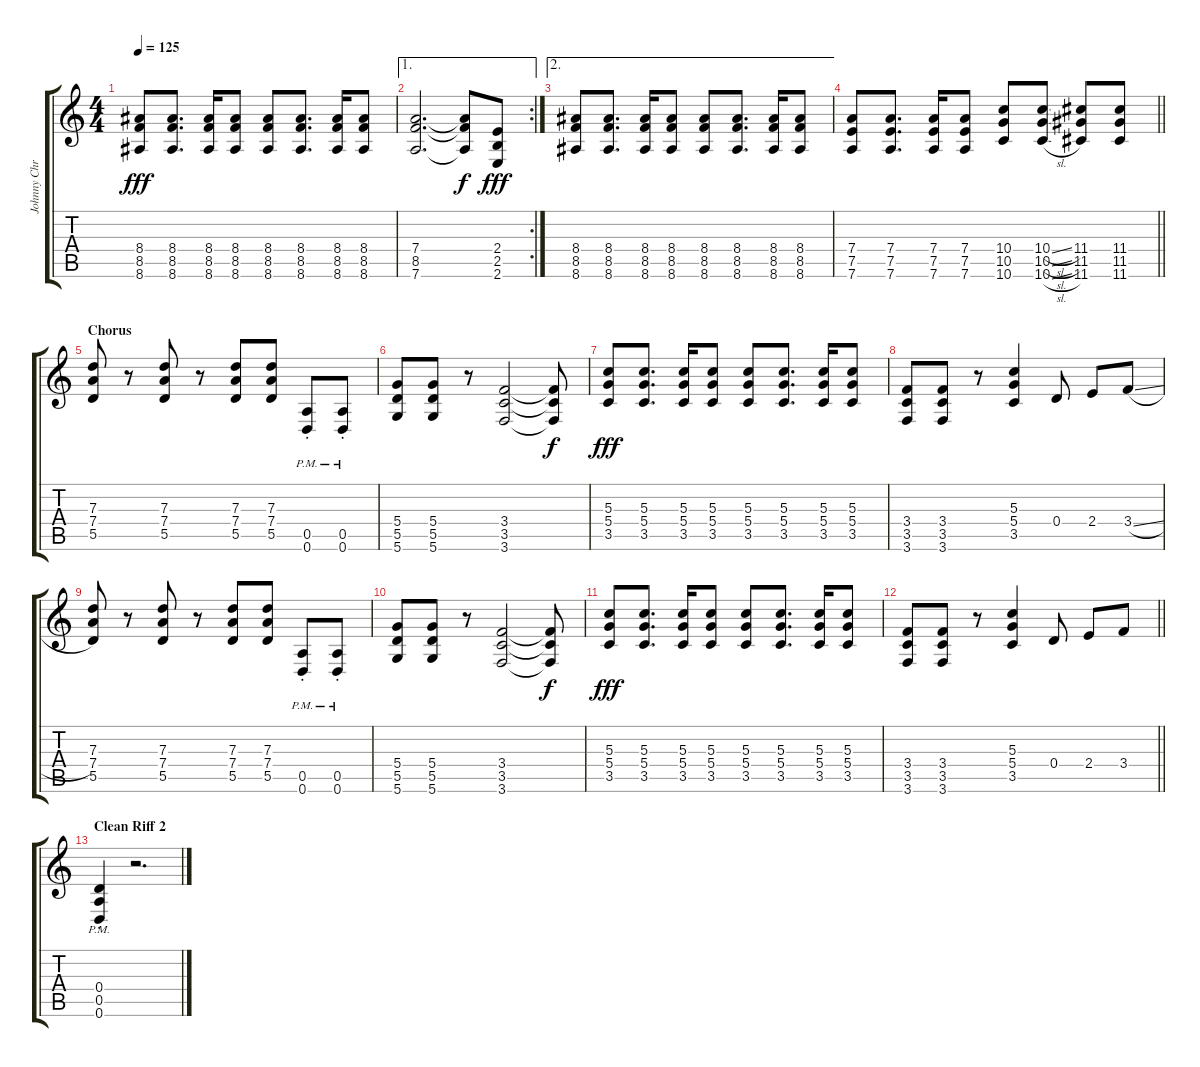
\track ("Johnny Christ" "Johnny Chr") {instrument distortionguitar}
\staff {score tabs}
\tuning (E4 B3 G3 D3 A2 D2) {hide}
\ts (4 4)
\tempo 125
\clef g2
\ks c
(8.4 8.5 8.6).8{dy fff} (8.4 8.5 8.6).8{d} (8.4 8.5 8.6).16 (8.4 8.5 8.6).8 (8.4 8.5 8.6).8 (8.4 8.5 8.6).8{d} (8.4 8.5 8.6).16 (8.4 8.5 8.6).8 |
\ae 1
\rc 2
(7.4 8.5 7.6).2{d} (7.4{t} 8.5{t} 7.6{t}).8{dy f} (2.4 2.5 2.6).8{dy fff} |
\ae 2
(8.4 8.5 8.6).8 (8.4 8.5 8.6).8{d} (8.4 8.5 8.6).16 (8.4 8.5 8.6).8 (8.4 8.5 8.6).8 (8.4 8.5 8.6).8{d} (8.4 8.5 8.6).16 (8.4 8.5 8.6).8 |
\barLineRight lightlight
(7.4 7.5 7.6).8 (7.4 7.5 7.6).8{d} (7.4 7.5 7.6).16 (7.4 7.5 7.6).8 (10.4 10.5 10.6).8 (10.4{sl} 10.5{sl} 10.6{sl}).8 (11.4 11.5 11.6).8 (11.4 11.5 11.6).8 |
\section ("" "Chorus")
(7.3 7.4 5.5).8 r.8 (7.3 7.4 5.5).8 r.8 (7.3 7.4 5.5).8 (7.3 7.4 5.5).8 (0.5{st} 0.6{pm}).8 (0.5{st} 0.6{pm}).8 |
(5.4 5.5 5.6).8 (5.4 5.5 5.6).8 r.8 (3.4 3.5 3.6).2 (3.4{t} 3.5{t} 3.6{t}).8{dy f} |
(5.3 5.4 3.5).8{dy fff} (5.3 5.4 3.5).8{d} (5.3 5.4 3.5).16 (5.3 5.4 3.5).8 (5.3 5.4 3.5).8 (5.3 5.4 3.5).8{d} (5.3 5.4 3.5).16 (5.3 5.4 3.5).8 |
(3.4 3.5 3.6).8 (3.4 3.5 3.6).8 r.8 (5.3 5.4 3.5).4 0.4.8 2.4.8 3.4{sl}.8 |
(7.3 7.4 5.5).8 r.8 (7.3 7.4 5.5).8 r.8 (7.3 7.4 5.5).8 (7.3 7.4 5.5).8 (0.5{st} 0.6{pm}).8 (0.5{st} 0.6{pm}).8 |
(5.4 5.5 5.6).8 (5.4 5.5 5.6).8 r.8 (3.4 3.5 3.6).2 (3.4{t} 3.5{t} 3.6{t}).8{dy f} |
(5.3 5.4 3.5).8{dy fff} (5.3 5.4 3.5).8{d} (5.3 5.4 3.5).16 (5.3 5.4 3.5).8 (5.3 5.4 3.5).8 (5.3 5.4 3.5).8{d} (5.3 5.4 3.5).16 (5.3 5.4 3.5).8 |
\barLineRight lightlight
(3.4 3.5 3.6).8 (3.4 3.5 3.6).8 r.8 (5.3 5.4 3.5).4 0.4.8 2.4.8 3.4.8 |
\section ("" "Clean Riff 2")
(0.4{st} 0.5{st} 0.6{pm st}).4 r.2{d}
